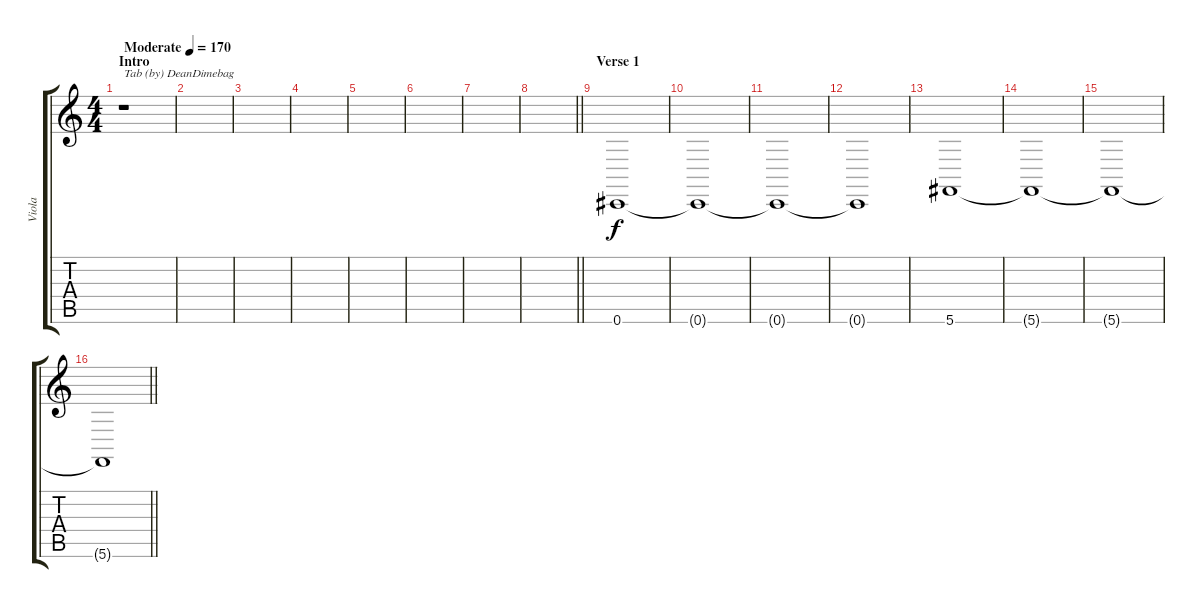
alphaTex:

\track ("Viola" "Viola") {instrument viola}
\staff {score tabs}
\tuning (Eb4 Bb3 Gb3 Db3 Ab2 Db2) {hide}
\ts (4 4)
\section ("" "Intro")
\tempo (170 "Moderate")
\clef g2
\ks c
r.1{txt "Tab (by) DeanDimebag" dy f instrument viola} |
|
|
|
|
|
|
\barLineRight lightlight
|
\section ("" "Verse 1")
0.6.1 |
0.6{t}.1 |
0.6{t}.1 |
0.6{t}.1 |
5.6.1 |
5.6{t}.1 |
5.6{t}.1 |
\barLineRight lightlight
5.6{t}.1
